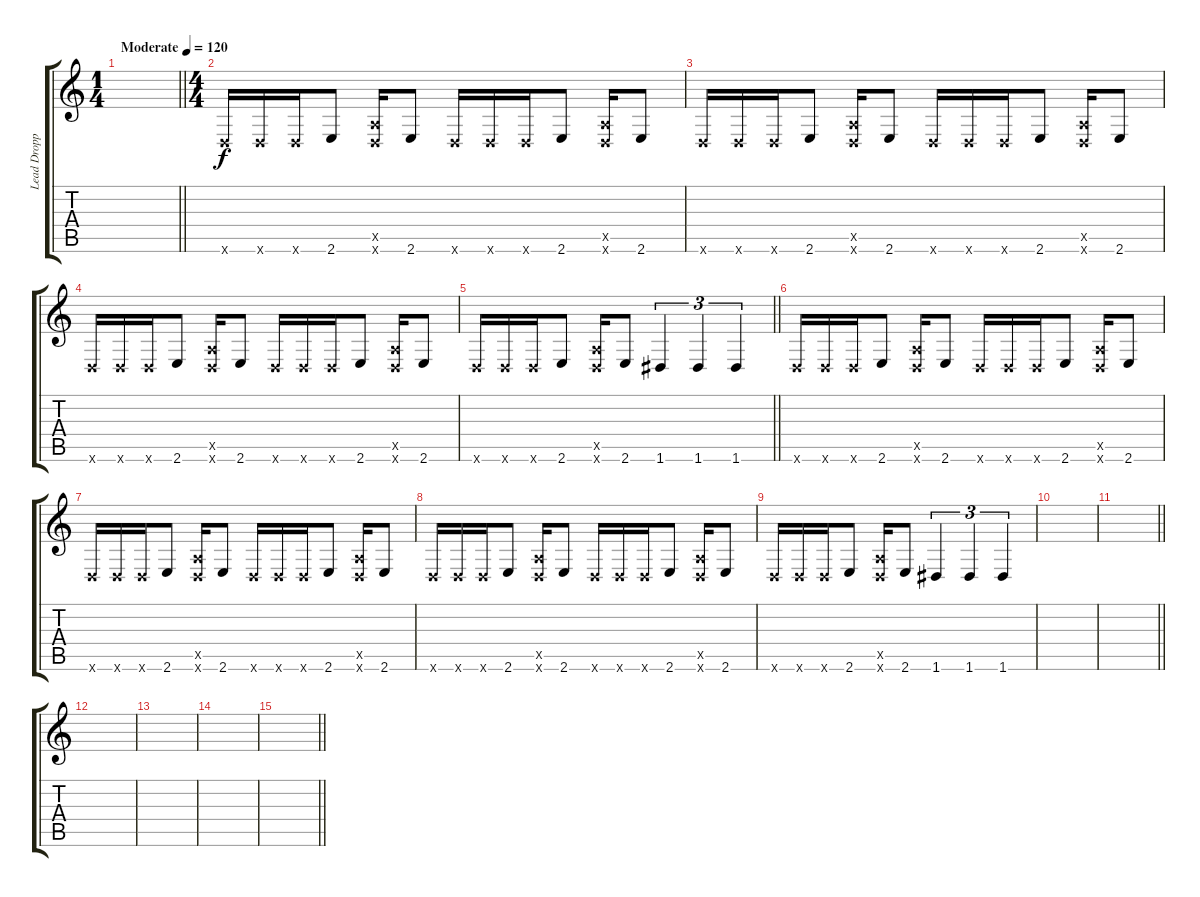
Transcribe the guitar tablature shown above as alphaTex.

\track ("Lead Dropped D " "Lead Dropp") {instrument distortionguitar}
\staff {score tabs}
\tuning (E4 B3 G3 D3 A2 D2) {hide}
\ts (1 4)
\tempo (120 "Moderate")
\clef g2
\barLineRight lightlight
\ks c
|
\ts (4 4)
0.6{x}.16 0.6{x}.16 0.6{x}.16 2.6.8 (0.5{x} 0.6{x}).16 2.6.8 0.6{x}.16 0.6{x}.16 0.6{x}.16 2.6.8 (0.5{x} 0.6{x}).16 2.6.8 |
0.6{x}.16 0.6{x}.16 0.6{x}.16 2.6.8 (0.5{x} 0.6{x}).16 2.6.8 0.6{x}.16 0.6{x}.16 0.6{x}.16 2.6.8 (0.5{x} 0.6{x}).16 2.6.8 |
0.6{x}.16 0.6{x}.16 0.6{x}.16 2.6.8 (0.5{x} 0.6{x}).16 2.6.8 0.6{x}.16 0.6{x}.16 0.6{x}.16 2.6.8 (0.5{x} 0.6{x}).16 2.6.8 |
\barLineRight lightlight
0.6{x}.16 0.6{x}.16 0.6{x}.16 2.6.8 (0.5{x} 0.6{x}).16 2.6.8 1.6.4{tu (3 2)} 1.6.4{tu (3 2)} 1.6.4{tu (3 2)} |
0.6{x}.16 0.6{x}.16 0.6{x}.16 2.6.8 (0.5{x} 0.6{x}).16 2.6.8 0.6{x}.16 0.6{x}.16 0.6{x}.16 2.6.8 (0.5{x} 0.6{x}).16 2.6.8 |
0.6{x}.16 0.6{x}.16 0.6{x}.16 2.6.8 (0.5{x} 0.6{x}).16 2.6.8 0.6{x}.16 0.6{x}.16 0.6{x}.16 2.6.8 (0.5{x} 0.6{x}).16 2.6.8 |
0.6{x}.16 0.6{x}.16 0.6{x}.16 2.6.8 (0.5{x} 0.6{x}).16 2.6.8 0.6{x}.16 0.6{x}.16 0.6{x}.16 2.6.8 (0.5{x} 0.6{x}).16 2.6.8 |
0.6{x}.16 0.6{x}.16 0.6{x}.16 2.6.8 (0.5{x} 0.6{x}).16 2.6.8 1.6.4{tu (3 2)} 1.6.4{tu (3 2)} 1.6.4{tu (3 2)} |
|
\barLineRight lightlight
|
|
|
|
\barLineRight lightlight
